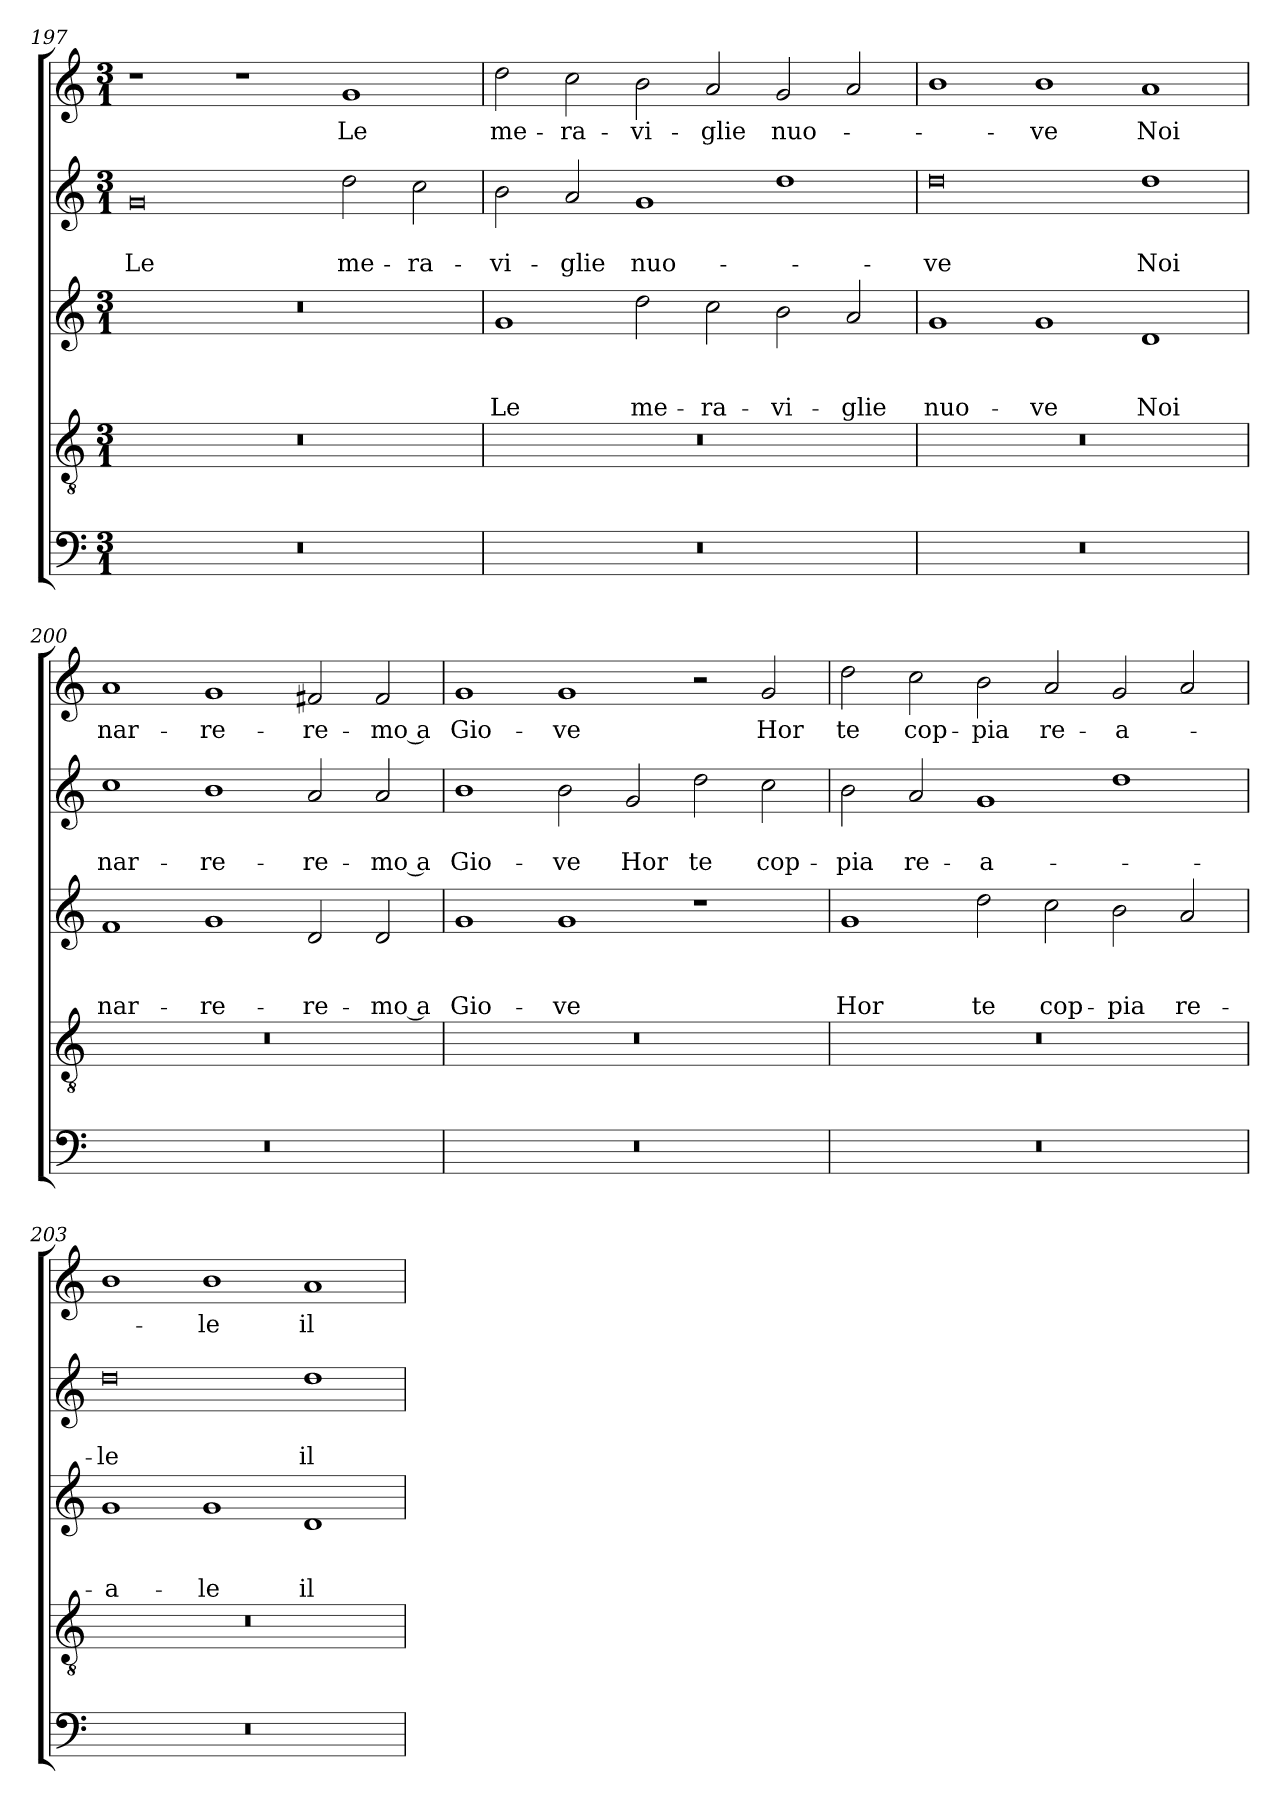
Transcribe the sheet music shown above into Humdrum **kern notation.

**kern	**kern	**kern	**text	**text	**text	**kern	**text	**text	**kern	**text
*part5	*part4	*part3	*part3	*part3	*part3	*part2	*part2	*part2	*part1	*part1
*staff5	*staff4	*staff3	*staff3	*staff3	*staff3	*staff2	*staff2	*staff2	*staff1	*staff1
*clefF4	*clefGv2	*clefG2	*	*	*	*clefG2	*	*	*clefG2	*
*k[]	*k[]	*k[]	*	*	*	*k[]	*	*	*k[]	*
*C:	*C:	*C:	*	*	*	*C:	*	*	*C:	*
*M3/1	*M3/1	*M3/1	*	*	*	*M3/1	*	*	*M3/1	*
=197	=197	=197	=197	=197	=197	=197	=197	=197	=197	=197
!	!	!	!	!	!	!	!	!LO:LY:b	!	!
0.r	0.r	0.r	.	.	.	0g	.	Le	1r	.
.	.	.	.	.	.	.	.	.	1r	.
!	!	!	!	!	!	!	!	!LO:LY:b	!	!LO:LY:b
.	.	.	.	.	.	2dd\	.	me-	1g	Le
!	!	!	!	!	!	!	!	!LO:LY:b	!	!
.	.	.	.	.	.	2cc\	.	-ra-	.	.
=198	=198	=198	=198	=198	=198	=198	=198	=198	=198	=198
!	!	!	!	!	!LO:LY:b	!	!	!LO:LY:b	!	!LO:LY:b
0.r	0.r	1g	.	.	Le	2b\	.	-vi-	2dd\	me-
!	!	!	!	!	!	!	!	!LO:LY:b	!	!LO:LY:b
.	.	.	.	.	.	2a/	.	-glie	2cc\	-ra-
!	!	!	!	!	!LO:LY:b	!	!	!LO:LY:b	!	!LO:LY:b
.	.	2dd\	.	.	me-	1g	.	nuo-	2b\	-vi-
!	!	!	!	!	!LO:LY:b	!	!	!	!	!LO:LY:b
.	.	2cc\	.	.	-ra-	.	.	.	2a/	-glie
!	!	!	!	!	!LO:LY:b	!	!	!	!	!LO:LY:b
.	.	2b\	.	.	-vi-	1dd	.	.	2g/	nuo-
!	!	!	!	!	!LO:LY:b	!	!	!	!	!
.	.	2a/	.	.	-glie	.	.	.	2a/	.
=199	=199	=199	=199	=199	=199	=199	=199	=199	=199	=199
!	!	!	!	!	!LO:LY:b	!	!	!LO:LY:b	!	!
0.r	0.r	1g	.	.	nuo-	0dd	.	-ve	1b	.
!	!	!	!	!	!LO:LY:b	!	!	!	!	!LO:LY:b
.	.	1g	.	.	-ve	.	.	.	1b	-ve
!	!	!	!	!	!LO:LY:b	!	!	!LO:LY:b	!	!LO:LY:b
.	.	1d	.	.	Noi	1dd	.	Noi	1a	Noi
=200	=200	=200	=200	=200	=200	=200	=200	=200	=200	=200
!	!	!	!	!	!LO:LY:b	!	!	!LO:LY:b	!	!LO:LY:b
0.r	0.r	1f	.	.	nar-	1cc	.	nar-	1a	nar-
!	!	!	!	!	!LO:LY:b	!	!	!LO:LY:b	!	!LO:LY:b
.	.	1g	.	.	-re-	1b	.	-re-	1g	-re-
!	!	!	!	!	!LO:LY:b	!	!	!LO:LY:b	!	!LO:LY:b
.	.	2d/	.	.	-re-	2a/	.	-re-	2f#X/	-re-
!	!	!	!	!	!LO:LY:b	!	!	!LO:LY:b	!	!LO:LY:b
.	.	2d/	.	.	-mo a	2a/	.	-mo a	2f#/	-mo a
!!LO:LB:g=z
=201	=201	=201	=201	=201	=201	=201	=201	=201	=201	=201
!	!	!	!	!	!LO:LY:b	!	!	!LO:LY:b	!	!LO:LY:b
0.r	0.r	1g	.	.	Gio-	1b	.	Gio-	1g	Gio-
!	!	!	!	!	!LO:LY:b	!	!	!LO:LY:b	!	!LO:LY:b
.	.	1g	.	.	-ve	2b\	.	-ve	1g	-ve
!	!	!	!	!	!	!	!	!LO:LY:b	!	!
.	.	.	.	.	.	2g/	.	Hor	.	.
!	!	!	!	!	!	!	!	!LO:LY:b	!	!
.	.	1r	.	.	.	2dd\	.	te	2r	.
!	!	!	!	!	!	!	!	!LO:LY:b	!	!LO:LY:b
.	.	.	.	.	.	2cc\	.	cop-	2g/	Hor
=202	=202	=202	=202	=202	=202	=202	=202	=202	=202	=202
!	!	!	!	!	!LO:LY:b	!	!	!LO:LY:b	!	!LO:LY:b
0.r	0.r	1g	.	.	Hor	2b\	.	-pia	2dd\	te
!	!	!	!	!	!	!	!	!LO:LY:b	!	!LO:LY:b
.	.	.	.	.	.	2a/	.	re-	2cc\	cop-
!	!	!	!	!	!LO:LY:b	!	!	!LO:LY:b	!	!LO:LY:b
.	.	2dd\	.	.	te	1g	.	-a-	2b\	-pia
!	!	!	!	!	!LO:LY:b	!	!	!	!	!LO:LY:b
.	.	2cc\	.	.	cop-	.	.	.	2a/	re-
!	!	!	!	!	!LO:LY:b	!	!	!	!	!LO:LY:b
.	.	2b\	.	.	-pia	1dd	.	.	2g/	-a-
!	!	!	!	!	!LO:LY:b	!	!	!	!	!
.	.	2a/	.	.	re-	.	.	.	2a/	.
=203	=203	=203	=203	=203	=203	=203	=203	=203	=203	=203
!	!	!	!	!	!LO:LY:b	!	!	!LO:LY:b	!	!
0.r	0.r	1g	.	.	-a-	0dd	.	-le	1b	.
!	!	!	!	!	!LO:LY:b	!	!	!	!	!LO:LY:b
.	.	1g	.	.	-le	.	.	.	1b	-le
!	!	!	!	!	!LO:LY:b	!	!	!LO:LY:b	!	!LO:LY:b
.	.	1d	.	.	il	1dd	.	il	1a	il
=	=	=	=	=	=	=	=	=	=	=
*-	*-	*-	*-	*-	*-	*-	*-	*-	*-	*-
